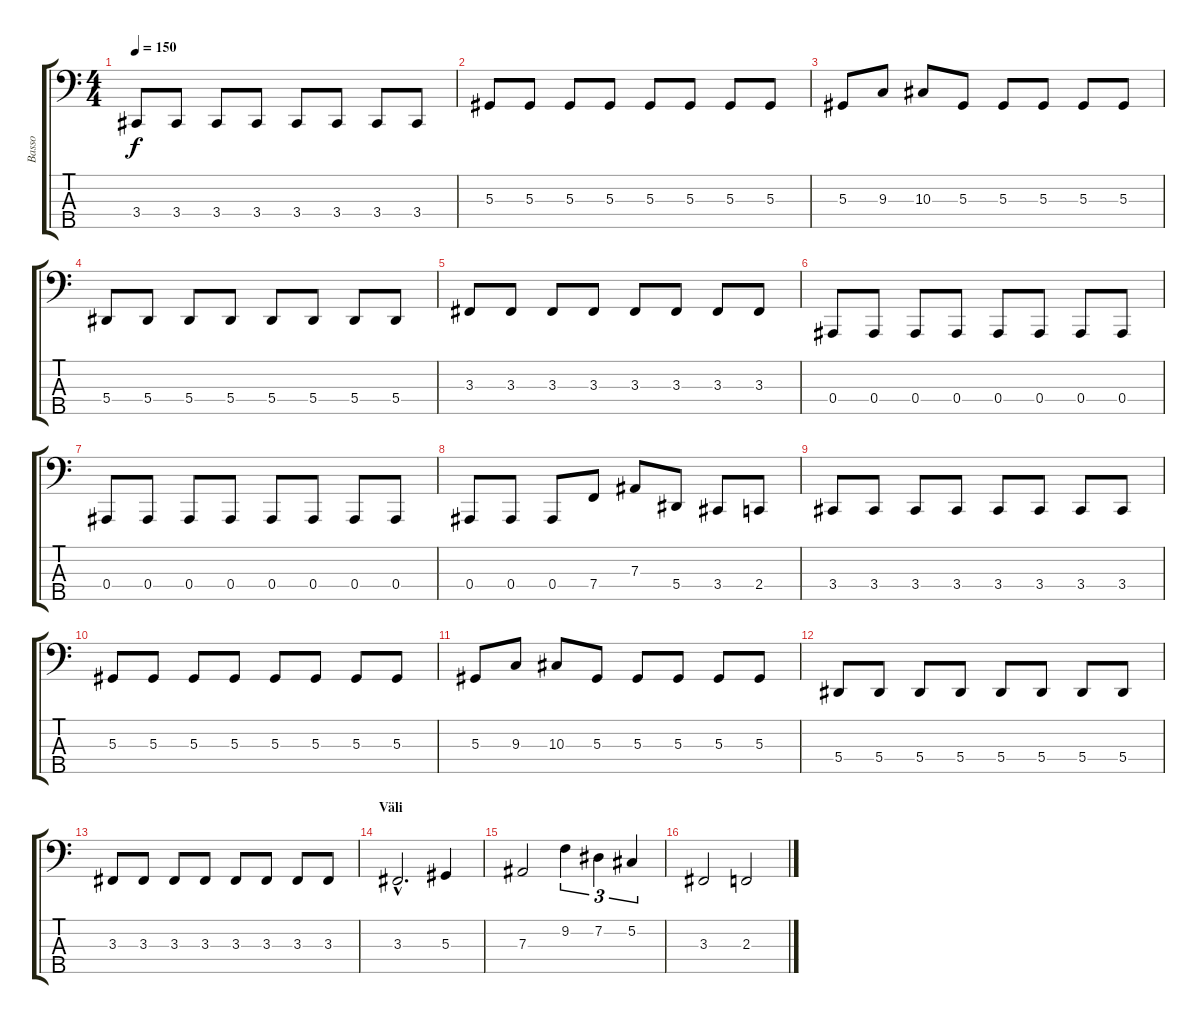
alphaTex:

\track ("Basso" "Basso") {instrument electricbassfinger}
\staff {score tabs}
\tuning (Db2 Ab1 Eb1 Bb0 F0) {hide}
\ts (4 4)
\tempo 150
\clef f4
\ks c
3.4.8{dy f} 3.4.8 3.4.8 3.4.8 3.4.8 3.4.8 3.4.8 3.4.8 |
5.3.8 5.3.8 5.3.8 5.3.8 5.3.8 5.3.8 5.3.8 5.3.8 |
5.3.8 9.3.8 10.3.8 5.3.8 5.3.8 5.3.8 5.3.8 5.3.8 |
5.4.8 5.4.8 5.4.8 5.4.8 5.4.8 5.4.8 5.4.8 5.4.8 |
3.3.8 3.3.8 3.3.8 3.3.8 3.3.8 3.3.8 3.3.8 3.3.8 |
0.4.8 0.4.8 0.4.8 0.4.8 0.4.8 0.4.8 0.4.8 0.4.8 |
0.4.8 0.4.8 0.4.8 0.4.8 0.4.8 0.4.8 0.4.8 0.4.8 |
0.4.8 0.4.8 0.4.8 7.4.8 7.3.8 5.4.8 3.4.8 2.4.8 |
3.4.8 3.4.8 3.4.8 3.4.8 3.4.8 3.4.8 3.4.8 3.4.8 |
5.3.8 5.3.8 5.3.8 5.3.8 5.3.8 5.3.8 5.3.8 5.3.8 |
5.3.8 9.3.8 10.3.8 5.3.8 5.3.8 5.3.8 5.3.8 5.3.8 |
5.4.8 5.4.8 5.4.8 5.4.8 5.4.8 5.4.8 5.4.8 5.4.8 |
3.3.8 3.3.8 3.3.8 3.3.8 3.3.8 3.3.8 3.3.8 3.3.8 |
\section ("" "Väli")
3.3{hac}.2{d} 5.3.4 |
7.3.2 9.2.4{tu (3 2)} 7.2.4{tu (3 2)} 5.2.4{tu (3 2)} |
3.3.2 2.3.2
